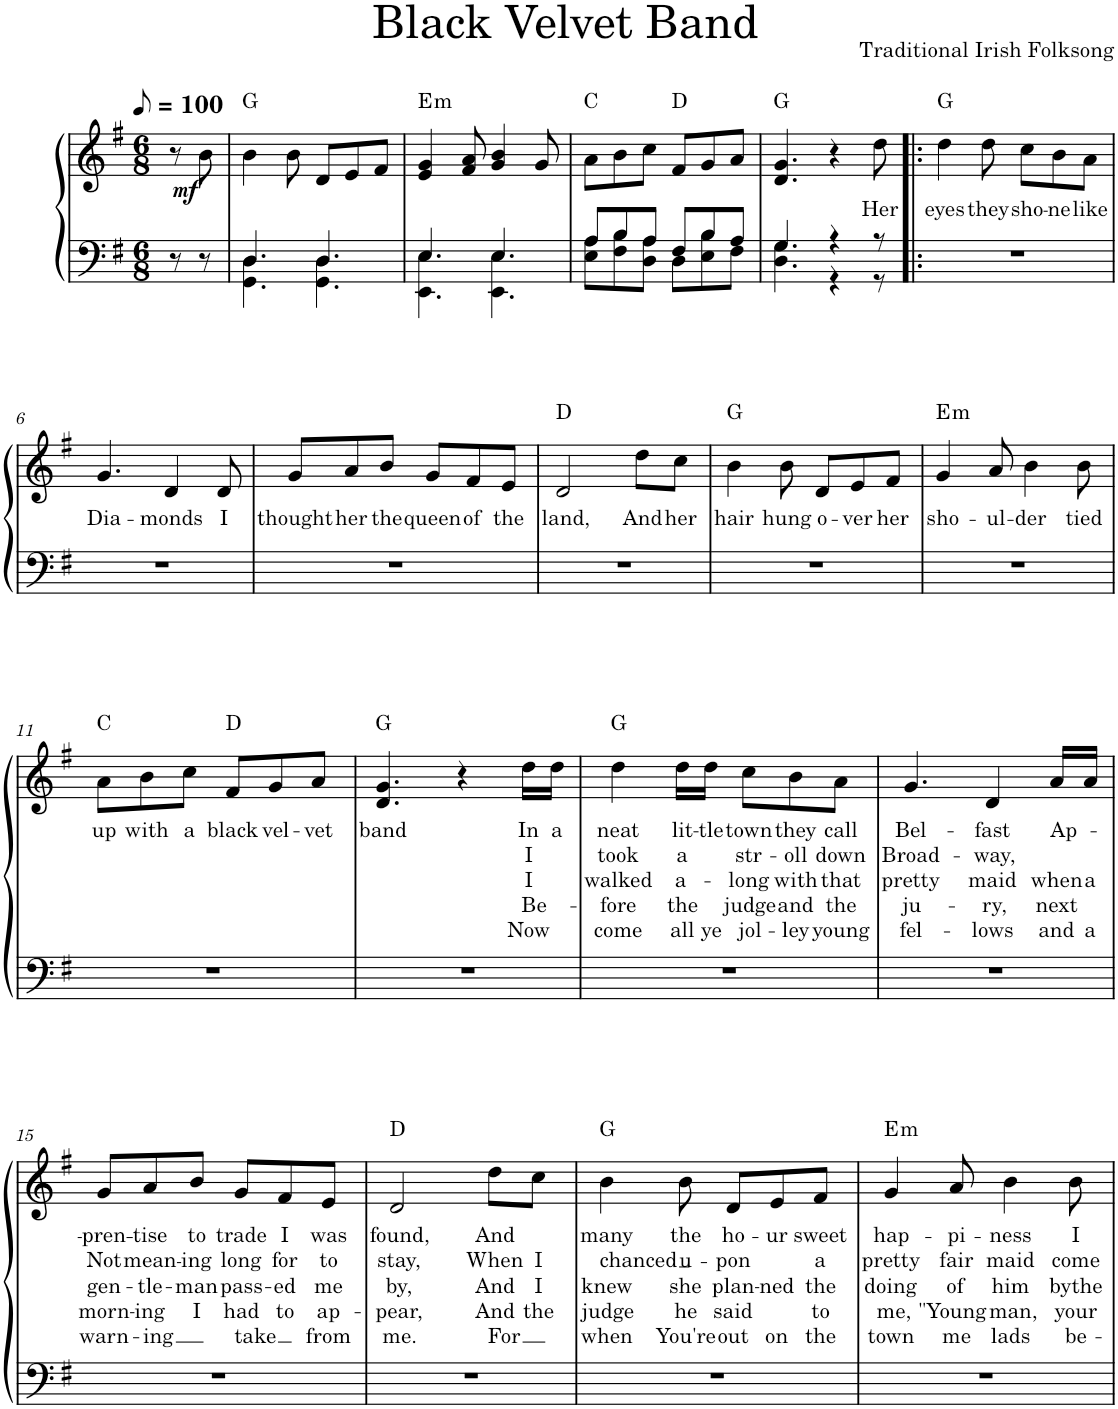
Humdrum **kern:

**kern	**kern	**text	**text	**text	**text	**text	**dynam	**harte
*part1	*part1	*part1	*part1	*part1	*part1	*part1	*part1	*part1
*staff2	*staff1	*staff1	*staff1	*staff1	*staff1	*staff1	*staff1/2	*
*I"Piano	*	*	*	*	*	*	*	*
*I'Pno.	*	*	*	*	*	*	*	*
*clefF4	*clefG2	*	*	*	*	*	*	*
*k[f#]	*k[f#]	*	*	*	*	*	*	*
*M6/8	*M6/8	*	*	*	*	*	*	*
*MM50	*MM50	*	*	*	*	*	*	*
=	=	=	=	=	=	=	=	=
*^	*	*	*	*	*	*	*	*
8r	16ryy	8r	.	.	.	.	.	.	.
!	!	!	!	!	!	!	!	!LO:DY:b=2	!
.	8.ryy	.	.	.	.	.	.	mf	.
8r	.	8b\	.	.	.	.	.	.	.
=1	=1	=1	=1	=1	=1	=1	=1	=1	=1
4.D/	4.GG\ 4.D\	4b\	.	.	.	.	.	.	G:maj
.	.	8b\	.	.	.	.	.	.	.
4.D/	4.GG\ 4.D\	8d/L	.	.	.	.	.	.	.
.	.	8e/	.	.	.	.	.	.	.
.	.	8f#/J	.	.	.	.	.	.	.
=2	=2	=2	=2	=2	=2	=2	=2	=2	=2
!	!	!	!	!	!	!	!	!	!LO:H:kt=m
4.E/	4.EE\ 4.E\	4e/ 4g/	.	.	.	.	.	.	E:min
.	.	8f#/ 8a/	.	.	.	.	.	.	.
4.E/	4.EE\ 4.E\	4g/ 4b/	.	.	.	.	.	.	.
.	.	8g/	.	.	.	.	.	.	.
=3	=3	=3	=3	=3	=3	=3	=3	=3	=3
8A/L	8E\ 8A\L	8a\L	.	.	.	.	.	.	C:maj
8B/	8F#\ 8B\	8b\	.	.	.	.	.	.	.
8A/J	8D\ 8A\J	8cc\J	.	.	.	.	.	.	.
8F#/L	8D\L	8f#/L	.	.	.	.	.	.	D:maj
8B/	8E\ 8B\	8g/	.	.	.	.	.	.	.
8A/J	8F#\J	8a/J	.	.	.	.	.	.	.
=4	=4	=4	=4	=4	=4	=4	=4	=4	=4
4.G/	4.D\ 4.G\	4.d/ 4.g/	.	.	.	.	.	.	G:maj
4r	4r	4r	.	.	.	.	.	.	.
!	!	!	!LO:LY:b	!	!	!	!	!	!
8r	8r	8dd\	Her	.	.	.	.	.	.
=5!|:	=5!|:	=5!|:	=5!|:	=5!|:	=5!|:	=5!|:	=5!|:	=5!|:	=5!|:
!	!	!	!LO:LY:b	!	!	!	!	!	!
*v	*v	*	*	*	*	*	*	*	*
2.r	4dd\	eyes	.	.	.	.	.	G:maj
!	!	!LO:LY:b	!	!	!	!	!	!
.	8dd\	they	.	.	.	.	.	.
!	!	!LO:LY:b	!	!	!	!	!	!
.	8cc\L	sho-	.	.	.	.	.	.
!	!	!LO:LY:b	!	!	!	!	!	!
.	8b\	-ne	.	.	.	.	.	.
!	!	!LO:LY:b	!	!	!	!	!	!
.	8a\J	like	.	.	.	.	.	.
!!LO:LB:g=z
=6	=6	=6	=6	=6	=6	=6	=6	=6
!	!	!LO:LY:b	!	!	!	!	!	!
2.r	4.g/	Dia-	.	.	.	.	.	.
!	!	!LO:LY:b	!	!	!	!	!	!
.	4d/	-monds	.	.	.	.	.	.
!	!	!LO:LY:b	!	!	!	!	!	!
.	8d/	I	.	.	.	.	.	.
=7	=7	=7	=7	=7	=7	=7	=7	=7
!	!	!LO:LY:b	!	!	!	!	!	!
2.r	8g/L	thought	.	.	.	.	.	.
!	!	!LO:LY:b	!	!	!	!	!	!
.	8a/	her	.	.	.	.	.	.
!	!	!LO:LY:b	!	!	!	!	!	!
.	8b/J	the	.	.	.	.	.	.
!	!	!LO:LY:b	!	!	!	!	!	!
.	8g/L	queen	.	.	.	.	.	.
!	!	!LO:LY:b	!	!	!	!	!	!
.	8f#/	of	.	.	.	.	.	.
!	!	!LO:LY:b	!	!	!	!	!	!
.	8e/J	the	.	.	.	.	.	.
=8	=8	=8	=8	=8	=8	=8	=8	=8
!	!	!LO:LY:b	!	!	!	!	!	!
2.r	2d/	land,	.	.	.	.	.	D:maj
!	!	!LO:LY:b	!	!	!	!	!	!
.	8dd\L	And	.	.	.	.	.	.
!	!	!LO:LY:b	!	!	!	!	!	!
.	8cc\J	her	.	.	.	.	.	.
=9	=9	=9	=9	=9	=9	=9	=9	=9
!	!	!LO:LY:b	!	!	!	!	!	!
2.r	4b\	hair	.	.	.	.	.	G:maj
!	!	!LO:LY:b	!	!	!	!	!	!
.	8b\	hung	.	.	.	.	.	.
!	!	!LO:LY:b	!	!	!	!	!	!
.	8d/L	o-	.	.	.	.	.	.
!	!	!LO:LY:b	!	!	!	!	!	!
.	8e/	-ver	.	.	.	.	.	.
!	!	!LO:LY:b	!	!	!	!	!	!
.	8f#/J	her	.	.	.	.	.	.
=10	=10	=10	=10	=10	=10	=10	=10	=10
!	!	!LO:LY:b	!	!	!	!	!	!LO:H:kt=m
2.r	4g/	sho-	.	.	.	.	.	E:min
!	!	!LO:LY:b	!	!	!	!	!	!
.	8a/	-ul-	.	.	.	.	.	.
!	!	!LO:LY:b	!	!	!	!	!	!
.	4b\	-der	.	.	.	.	.	.
!	!	!LO:LY:b	!	!	!	!	!	!
.	8b\	tied	.	.	.	.	.	.
!!LO:LB:g=z
=11	=11	=11	=11	=11	=11	=11	=11	=11
!	!	!LO:LY:b	!	!	!	!	!	!
2.r	8a\L	up	.	.	.	.	.	C:maj
!	!	!LO:LY:b	!	!	!	!	!	!
.	8b\	with	.	.	.	.	.	.
!	!	!LO:LY:b	!	!	!	!	!	!
.	8cc\J	a	.	.	.	.	.	.
!	!	!LO:LY:b	!	!	!	!	!	!
.	8f#/L	black	.	.	.	.	.	D:maj
!	!	!LO:LY:b	!	!	!	!	!	!
.	8g/	vel-	.	.	.	.	.	.
!	!	!LO:LY:b	!	!	!	!	!	!
.	8a/J	-vet	.	.	.	.	.	.
=12	=12	=12	=12	=12	=12	=12	=12	=12
!	!	!LO:LY:b	!	!	!	!	!	!
2.r	4.d/ 4.g/	band	.	.	.	.	.	G:maj
.	4r	.	.	.	.	.	.	.
!	!	!LO:LY:b	!LO:LY:b	!LO:LY:b	!LO:LY:b	!LO:LY:b	!	!
.	16dd\LL	In	I	I	Be-	Now	.	.
!	!	!LO:LY:b	!	!	!	!	!	!
.	16dd\JJ	a	.	.	.	.	.	.
=13	=13	=13	=13	=13	=13	=13	=13	=13
!	!	!LO:LY:b	!LO:LY:b	!LO:LY:b	!LO:LY:b	!LO:LY:b	!	!
2.r	4dd\	neat	took	walked	-fore	come	.	G:maj
!	!	!LO:LY:b	!LO:LY:b	!LO:LY:b	!LO:LY:b	!LO:LY:b	!	!
.	16dd\LL	lit-	a	a-	the	all	.	.
!	!	!LO:LY:b	!	!	!	!LO:LY:b	!	!
.	16dd\JJ	-tle	.	.	.	ye	.	.
!	!	!LO:LY:b	!LO:LY:b	!LO:LY:b	!LO:LY:b	!LO:LY:b	!	!
.	8cc\L	town	str-	-long	judge	jol-	.	.
!	!	!LO:LY:b	!LO:LY:b	!LO:LY:b	!LO:LY:b	!LO:LY:b	!	!
.	8b\	they	-oll	with	and	-ley	.	.
!	!	!LO:LY:b	!LO:LY:b	!LO:LY:b	!LO:LY:b	!LO:LY:b	!	!
.	8a\J	call	down	that	the	young	.	.
=14	=14	=14	=14	=14	=14	=14	=14	=14
!	!	!LO:LY:b	!LO:LY:b	!LO:LY:b	!LO:LY:b	!LO:LY:b	!	!
2.r	4.g/	Bel-	Broad-	pretty	ju-	fel-	.	.
!	!	!LO:LY:b	!LO:LY:b	!LO:LY:b	!LO:LY:b	!LO:LY:b	!	!
.	4d/	-fast	-way,	maid	-ry,	-lows	.	.
!	!	!LO:LY:b	!	!LO:LY:b	!LO:LY:b	!LO:LY:b	!	!
.	16a/LL	Ap-	.	when	next	and	.	.
!	!	!	!	!LO:LY:b	!	!LO:LY:b	!	!
.	16a/JJ	.	.	a	.	a	.	.
!!LO:LB:g=z
=15	=15	=15	=15	=15	=15	=15	=15	=15
!	!	!LO:LY:b	!LO:LY:b	!LO:LY:b	!LO:LY:b	!LO:LY:b	!	!
2.r	8g/L	-pren-	Not	gen-	morn-	warn-	.	.
!	!	!LO:LY:b	!LO:LY:b	!LO:LY:b	!LO:LY:b	!LO:LY:b	!	!
.	8a/	-tise	mean-	-tle-	-ing	-ing	.	.
!	!	!LO:LY:b	!LO:LY:b	!LO:LY:b	!LO:LY:b	!	!	!
.	8b/J	to	-ing	-man	I	.	.	.
!	!	!LO:LY:b	!LO:LY:b	!LO:LY:b	!LO:LY:b	!LO:LY:b	!	!
.	8g/L	trade	long	pass-	had	take	.	.
!	!	!LO:LY:b	!LO:LY:b	!LO:LY:b	!LO:LY:b	!	!	!
.	8f#/	I	for	-ed	to	.	.	.
!	!	!LO:LY:b	!LO:LY:b	!LO:LY:b	!LO:LY:b	!LO:LY:b	!	!
.	8e/J	was	to	me	ap-	from	.	.
=16	=16	=16	=16	=16	=16	=16	=16	=16
!	!	!LO:LY:b	!LO:LY:b	!LO:LY:b	!LO:LY:b	!LO:LY:b	!	!
2.r	2d/	found,	stay,	by,	-pear,	me.	.	D:maj
!	!	!LO:LY:b	!LO:LY:b	!LO:LY:b	!LO:LY:b	!LO:LY:b	!	!
.	8dd\L	And	When	And	And	For	.	.
!	!	!	!LO:LY:b	!LO:LY:b	!LO:LY:b	!	!	!
.	8cc\J	.	I	I	the	.	.	.
=17	=17	=17	=17	=17	=17	=17	=17	=17
!	!	!LO:LY:b	!LO:LY:b	!LO:LY:b	!LO:LY:b	!LO:LY:b	!	!
2.r	4b\	many	chanced	knew	judge	when	.	G:maj
!	!	!LO:LY:b	!LO:LY:b	!LO:LY:b	!LO:LY:b	!LO:LY:b	!	!
.	8b\	the	u-	she	he	You're	.	.
!	!	!LO:LY:b	!LO:LY:b	!LO:LY:b	!LO:LY:b	!LO:LY:b	!	!
.	8d/L	ho-	-pon	plan-	said	out	.	.
!	!	!LO:LY:b	!	!LO:LY:b	!	!LO:LY:b	!	!
.	8e/	-ur	.	-ned	.	on	.	.
!	!	!LO:LY:b	!LO:LY:b	!LO:LY:b	!LO:LY:b	!LO:LY:b	!	!
.	8f#/J	sweet	a	the	to	the	.	.
=18	=18	=18	=18	=18	=18	=18	=18	=18
!	!	!LO:LY:b	!LO:LY:b	!LO:LY:b	!LO:LY:b	!LO:LY:b	!	!LO:H:kt=m
2.r	4g/	hap-	pretty	doing	me,	town	.	E:min
!	!	!LO:LY:b	!LO:LY:b	!LO:LY:b	!LO:LY:b	!LO:LY:b	!	!
.	8a/	-pi-	fair	of	"Young	me	.	.
!	!	!LO:LY:b	!LO:LY:b	!LO:LY:b	!LO:LY:b	!LO:LY:b	!	!
.	4b\	-ness	maid	him	man,	lads	.	.
!	!	!LO:LY:b	!LO:LY:b	!LO:LY:b	!LO:LY:b	!LO:LY:b	!	!
.	8b\	I	come	bythe	your	be-	.	.
=	=	=	=	=	=	=	=	=
*-	*-	*-	*-	*-	*-	*-	*-	*-
